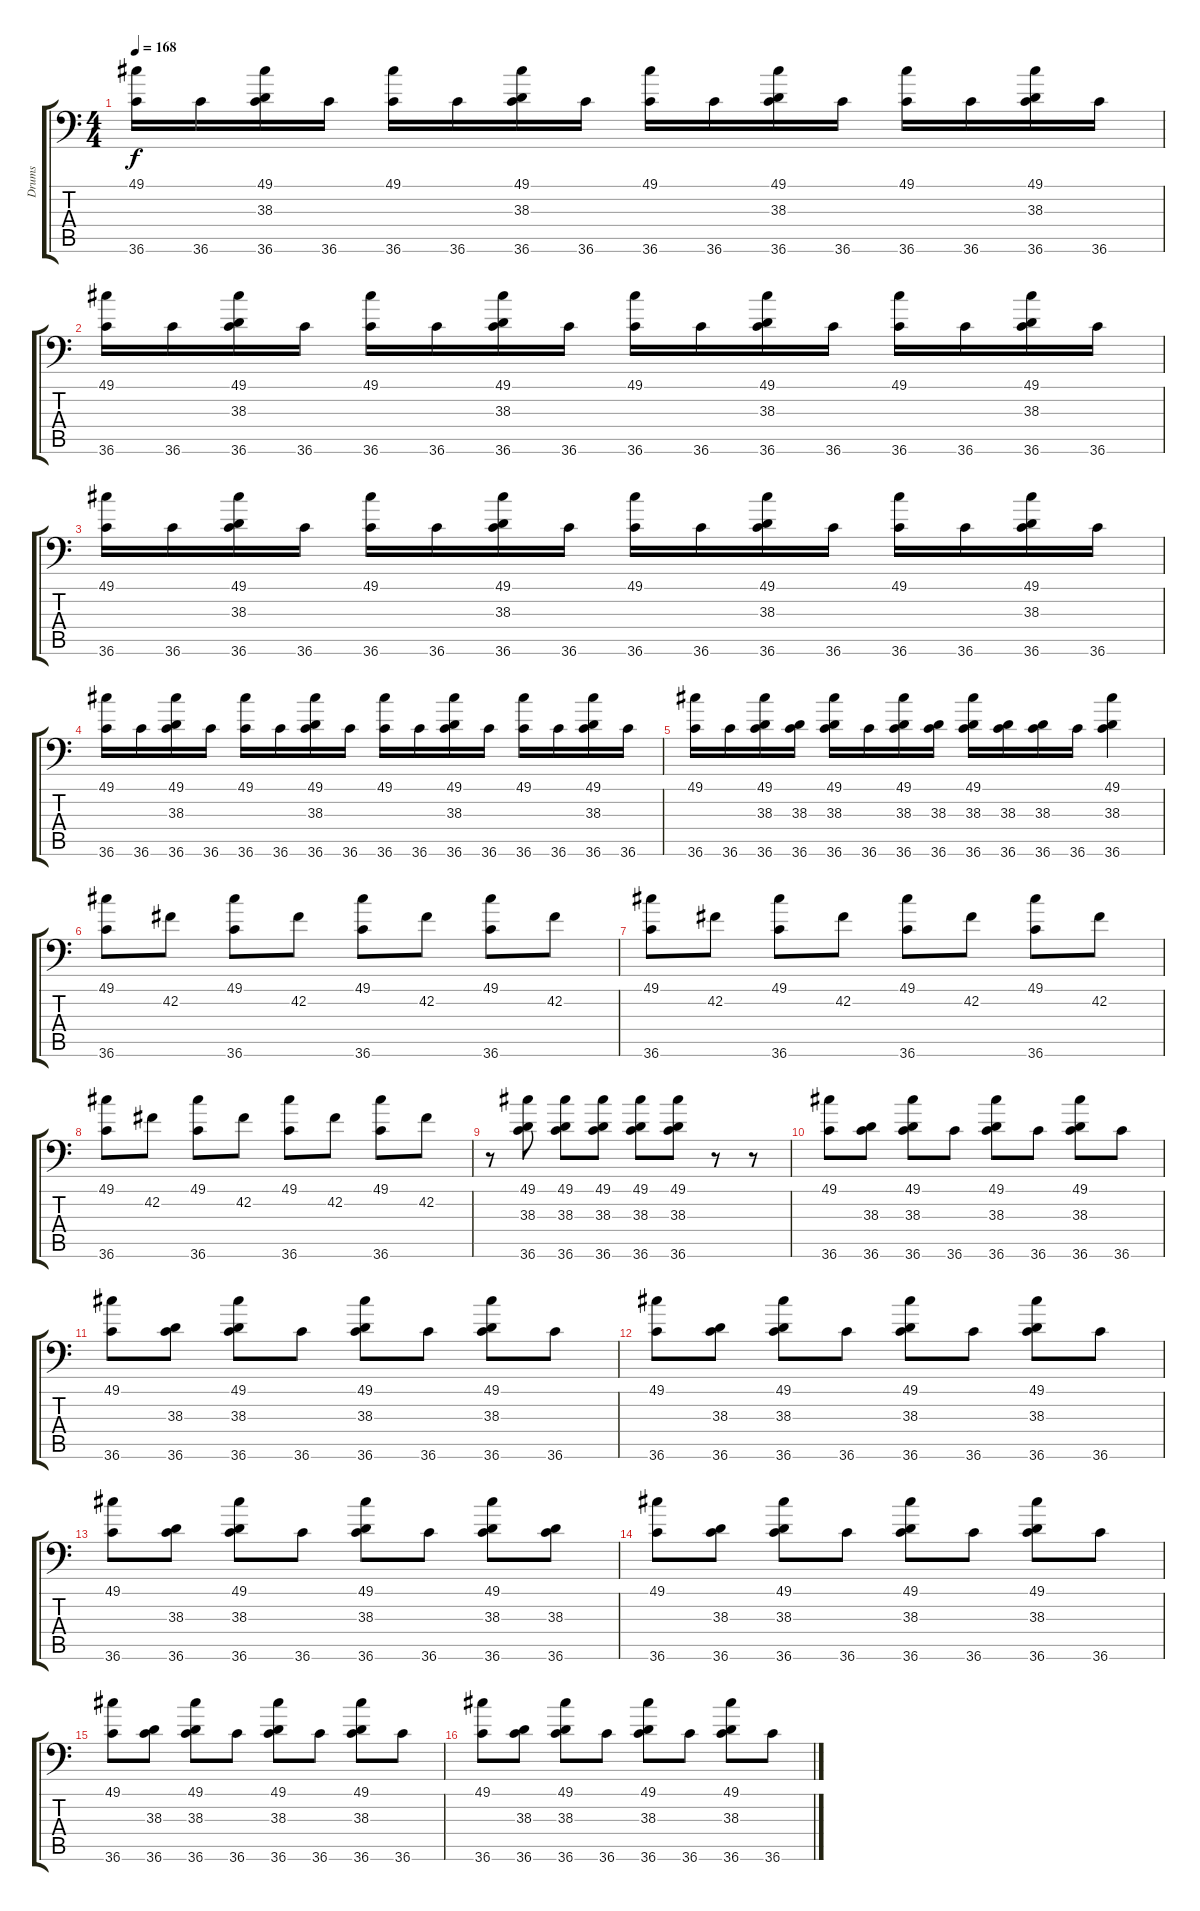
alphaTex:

\track ("Drums" "Drums") {instrument acousticgrandpiano}
\staff {score tabs}
\tuning (C-1 C-1 C-1 C-1 C-1 C-1) {hide}
\ts (4 4)
\tempo 168
\clef f4
\ks c
(49.1 36.6).16{dy f} 36.6.16 (49.1 38.3 36.6).16 36.6.16 (49.1 36.6).16 36.6.16 (49.1 38.3 36.6).16 36.6.16 (49.1 36.6).16 36.6.16 (49.1 38.3 36.6).16 36.6.16 (49.1 36.6).16 36.6.16 (49.1 38.3 36.6).16 36.6.16 |
(49.1 36.6).16 36.6.16 (49.1 38.3 36.6).16 36.6.16 (49.1 36.6).16 36.6.16 (49.1 38.3 36.6).16 36.6.16 (49.1 36.6).16 36.6.16 (49.1 38.3 36.6).16 36.6.16 (49.1 36.6).16 36.6.16 (49.1 38.3 36.6).16 36.6.16 |
(49.1 36.6).16 36.6.16 (49.1 38.3 36.6).16 36.6.16 (49.1 36.6).16 36.6.16 (49.1 38.3 36.6).16 36.6.16 (49.1 36.6).16 36.6.16 (49.1 38.3 36.6).16 36.6.16 (49.1 36.6).16 36.6.16 (49.1 38.3 36.6).16 36.6.16 |
(49.1 36.6).16 36.6.16 (49.1 38.3 36.6).16 36.6.16 (49.1 36.6).16 36.6.16 (49.1 38.3 36.6).16 36.6.16 (49.1 36.6).16 36.6.16 (49.1 38.3 36.6).16 36.6.16 (49.1 36.6).16 36.6.16 (49.1 38.3 36.6).16 36.6.16 |
(49.1 36.6).16 36.6.16 (49.1 38.3 36.6).16 (38.3 36.6).16 (49.1 38.3 36.6).16 36.6.16 (49.1 38.3 36.6).16 (38.3 36.6).16 (49.1 38.3 36.6).16 (38.3 36.6).16 (38.3 36.6).16 36.6.16 (49.1 38.3 36.6).4 |
(49.1 36.6).8 42.2.8 (49.1 36.6).8 42.2.8 (49.1 36.6).8 42.2.8 (49.1 36.6).8 42.2.8 |
(49.1 36.6).8 42.2.8 (49.1 36.6).8 42.2.8 (49.1 36.6).8 42.2.8 (49.1 36.6).8 42.2.8 |
(49.1 36.6).8 42.2.8 (49.1 36.6).8 42.2.8 (49.1 36.6).8 42.2.8 (49.1 36.6).8 42.2.8 |
r.8 (49.1 38.3 36.6).8 (49.1 38.3 36.6).8 (49.1 38.3 36.6).8 (49.1 38.3 36.6).8 (49.1 38.3 36.6).8 r.8 r.8 |
(49.1 36.6).8 (38.3 36.6).8 (49.1 38.3 36.6).8 36.6.8 (49.1 38.3 36.6).8 36.6.8 (49.1 38.3 36.6).8 36.6.8 |
(49.1 36.6).8 (38.3 36.6).8 (49.1 38.3 36.6).8 36.6.8 (49.1 38.3 36.6).8 36.6.8 (49.1 38.3 36.6).8 36.6.8 |
(49.1 36.6).8 (38.3 36.6).8 (49.1 38.3 36.6).8 36.6.8 (49.1 38.3 36.6).8 36.6.8 (49.1 38.3 36.6).8 36.6.8 |
(49.1 36.6).8 (38.3 36.6).8 (49.1 38.3 36.6).8 36.6.8 (49.1 38.3 36.6).8 36.6.8 (49.1 38.3 36.6).8 (38.3 36.6).8 |
(49.1 36.6).8 (38.3 36.6).8 (49.1 38.3 36.6).8 36.6.8 (49.1 38.3 36.6).8 36.6.8 (49.1 38.3 36.6).8 36.6.8 |
(49.1 36.6).8 (38.3 36.6).8 (49.1 38.3 36.6).8 36.6.8 (49.1 38.3 36.6).8 36.6.8 (49.1 38.3 36.6).8 36.6.8 |
(49.1 36.6).8 (38.3 36.6).8 (49.1 38.3 36.6).8 36.6.8 (49.1 38.3 36.6).8 36.6.8 (49.1 38.3 36.6).8 36.6.8
